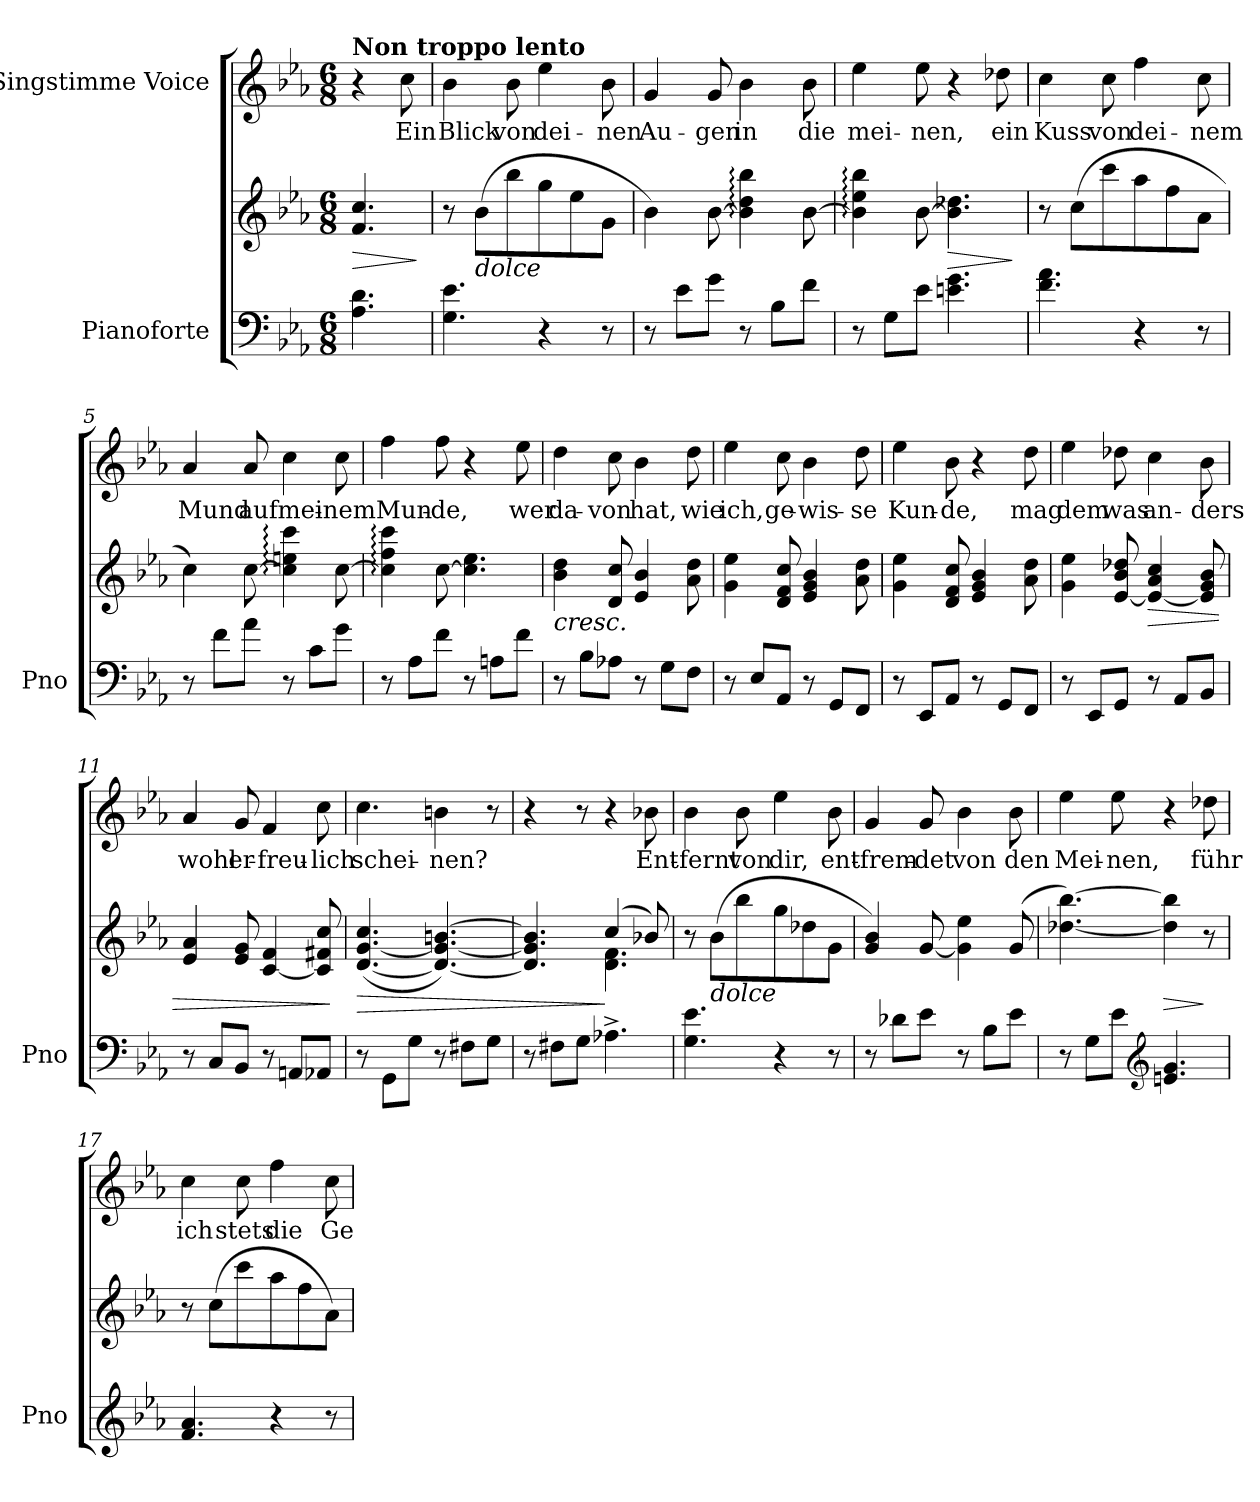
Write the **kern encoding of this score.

**kern	**kern	**dynam	**kern	**text
*part2	*part2	*part2	*part1	*part1
*staff3	*staff2	*staff2/3	*staff1	*staff1
*I"Pianoforte	*	*	*I"Singstimme Voice	*
*I'Pno	*	*	*	*
*clefF4	*clefG2	*	*clefG2	*
*k[b-e-a-]	*k[b-e-a-]	*	*k[b-e-a-]	*
*M6/8	*M6/8	*	*M6/8	*
=	=	=	=	=
!	!	!	!LO:TX:a:B:t=Non troppo lento	!
!	!	!LO:HP:b	!	!
4.A-\ 4.d\	4.f/ 4.cc/	>	4r	.
!	!	!	!	!LO:LY:b
.	.	.	8cc\	Ein
.	.	]	.	.
=1	=1	=1	=1	=1
!	!	!	!	!LO:LY:b
4.G\ 4.e-\	8r	.	4b-\	Blick
!	!LO:TX:b:i:t=dolce	!	!	!
.	(8b-\L	.	.	.
!	!	!	!	!LO:LY:b
.	8bb-\	.	8b-\	von
!	!	!	!	!LO:LY:b
4r	8gg\	.	4ee-\	dei-
.	8ee-\	.	.	.
!	!	!	!	!LO:LY:b
8r	8g\J	.	8b-\	-nen
=2	=2	=2	=2	=2
!	!	!	!	!LO:LY:b
8r	4b-\)	.	4g/	Au-
8e-\L	.	.	.	.
!	!	!	!	!LO:LY:b
8g\J	[<8b-\	.	8g/	-gen
!	!	!	!	!LO:LY:b
8r	4b-\]:: 4dd\:: 4bb-\::	.	4b-\	in
8B-\L	.	.	.	.
!	!	!	!	!LO:LY:b
8f\J	[<8b-\	.	8b-\	die
=3	=3	=3	=3	=3
!	!	!	!	!LO:LY:b
8r	4b-\]:: 4ee-\:: 4bb-\::	.	4ee-\	mei-
8G\L	.	.	.	.
!	!	!	!	!LO:LY:b
8e-\J	[<8b-\	.	8ee-\	-nen,
!	!	!LO:HP:b	!	!
4.en\ 4.g\	4.b-\] 4.dd-X\	>	4r	.
!	!	!	!	!LO:LY:b
.	.	.	8dd-X\	ein
.	.	]	.	.
=4	=4	=4	=4	=4
!	!	!	!	!LO:LY:b
4.f\ 4.a-\	8r	.	4cc\	Kuss
.	(8cc\L	.	.	.
!	!	!	!	!LO:LY:b
.	8ccc\	.	8cc\	von
!	!	!	!	!LO:LY:b
4r	8aa-\	.	4ff\	dei-
.	8ff\	.	.	.
!	!	!	!	!LO:LY:b
8r	8a-\J	.	8cc\	-nem
!!LO:LB:g=z
=5	=5	=5	=5	=5
!	!	!	!	!LO:LY:b
8r	4cc\)	.	4a-/	Mund
8f\L	.	.	.	.
!	!	!	!	!LO:LY:b
8a-\J	[<8cc\	.	8a-/	auf
!	!	!	!	!LO:LY:b
8r	4cc\]:: 4een\:: 4ccc\::	.	4cc\	mei-
8c\L	.	.	.	.
!	!	!	!	!LO:LY:b
8g\J	[<8cc\	.	8cc\	-nem
=6	=6	=6	=6	=6
!	!	!	!	!LO:LY:b
8r	4cc\]:: 4ff\:: 4ccc\::	.	4ff\	Mun-
8A-\L	.	.	.	.
!	!	!	!	!LO:LY:b
8f\J	[<8cc\	.	8ff\	-de,
8r	4.cc\] 4.ee-\	.	4r	.
8An\L	.	.	.	.
!	!	!	!	!LO:LY:b
8f\J	.	.	8ee-\	wer
=7	=7	=7	=7	=7
!	!LO:TX:b:i:t=cresc.	!	!	!
!	!	!	!	!LO:LY:b
8r	4b-\ 4dd\	.	4dd\	da-
8B-\L	.	.	.	.
!	!	!	!	!LO:LY:b
8A-X\J	8d/ 8cc/	.	8cc\	von
!	!	!	!	!LO:LY:b
8r	4e-/ 4b-/	.	4b-\	hat,
8G\L	.	.	.	.
!	!	!	!	!LO:LY:b
8F\J	8a-\ 8dd\	.	8dd\	wie
=8	=8	=8	=8	=8
!	!	!	!	!LO:LY:b
8r	4g\ 4ee-\	.	4ee-\	ich,
8E-/L	.	.	.	.
!	!	!	!	!LO:LY:b
8AA-/J	8d/ 8f/ 8cc/	.	8cc\	ge-
!	!	!	!	!LO:LY:b
8r	4e-/ 4g/ 4b-/	.	4b-\	-wis-
8GG/L	.	.	.	.
!	!	!	!	!LO:LY:b
8FF/J	8a-\ 8dd\	.	8dd\	-se
=9	=9	=9	=9	=9
!	!	!	!	!LO:LY:b
8r	4g\ 4ee-\	.	4ee-\	Kun-
8EE-/L	.	.	.	.
!	!	!	!	!LO:LY:b
8AA-/J	8d/ 8f/ 8cc/	.	8b-\	-de,
8r	4e-/ 4g/ 4b-/	.	4r	.
8GG/L	.	.	.	.
!	!	!	!	!LO:LY:b
8FF/J	8a-\ 8dd\	.	8dd\	mag
!!LO:LB:g=z
=10	=10	=10	=10	=10
!	!	!	!	!LO:LY:b
8r	4g\ 4ee-\	.	4ee-\	dem
8EE-/L	.	.	.	.
!	!	!	!	!LO:LY:b
8GG/J	[8e-/ 8b-/ 8dd-X/	.	8dd-X\	was
!	!	!LO:HP:b	!	!LO:LY:b
8r	4e-/_ 4a-/ 4cc/	>	4cc\	an-
8AA-/L	.	.	.	.
!	!	!	!	!LO:LY:b
8BB-/J	8e-/] 8g/ 8b-/	.	8b-\	-ders
=11	=11	=11	=11	=11
!	!	!	!	!LO:LY:b
8r	4e-/ 4a-/	.	4a-/	wohl
8C/L	.	.	.	.
!	!	!	!	!LO:LY:b
8BB-/J	8e-/ 8g/	.	8g/	er-
!	!	!	!	!LO:LY:b
8r	[4c/ 4f/	.	4f/	-freu-
8AAn/L	.	.	.	.
!	!	!	!	!LO:LY:b
8AA-X/J	8c/] 8f#X/ 8cc/	.	8cc\	-lich
.	.	]	.	.
=12	=12	=12	=12	=12
!	!	!LO:HP:b	!	!LO:LY:b
8r	(>[4.d/ [<4.g/ 4.cc/	>	4.cc\	schei-
8GG\L	.	.	.	.
8G\J	.	.	.	.
!	!	!	!	!LO:LY:b
8r	4.d/_ 4.g/_ [4.bn/)	.	4bn\	-nen?
8F#X\L	.	.	.	.
8G\J	.	.	8r	.
=13	=13	=13	=13	=13
*	*^	*	*	*
8r	4.d/] 4.g/] 4.b/]	4.ryy	.	4r	.
8F#X\L	.	.	.	.	.
8G\J	.	.	.	8r	.
4.A-X^\	(4cc/	4.d\ 4.f\	]	4r	.
!	!	!	!	!	!LO:LY:b
.	8b-X/)	.	.	8b-X\	Ent-
*	*v	*v	*	*	*
!!LO:LB:g=z
=14	=14	=14	=14	=14
!	!	!	!	!LO:LY:b
4.G\ 4.e-\	8r	.	4b-\	-fernt
!	!LO:TX:b:i:t=dolce	!	!	!
.	(8b-\L	.	.	.
!	!	!	!	!LO:LY:b
.	8bb-\	.	8b-\	von
!	!	!	!	!LO:LY:b
4r	8gg\	.	4ee-\	dir,
.	8dd-X\	.	.	.
!	!	!	!	!LO:LY:b
8r	8g\J	.	8b-\	ent-
=15	=15	=15	=15	=15
!	!	!	!	!LO:LY:b
8r	4g/ 4b-/)	.	4g/	-frem-
8d-X\L	.	.	.	.
!	!	!	!	!LO:LY:b
8e-\J	[<8g/	.	8g/	-det
!	!	!	!	!LO:LY:b
8r	4g\] 4ee-\	.	4b-\	von
8B-\L	.	.	.	.
!	!	!	!	!LO:LY:b
8e-\J	(>8g/	.	8b-\	den
=16	=16	=16	=16	=16
!	!	!	!	!LO:LY:b
8r	[4.dd-X\ [4.bb-\)	.	4ee-\	Mei-
8G\L	.	.	.	.
!	!	!	!	!LO:LY:b
8e-\J	.	.	8ee-\	-nen,
*clefG2	*	*	*	*
!	!	!LO:HP:b	!	!
4.en/ 4.g/	4dd-\] 4bb-\]	>	4r	.
!	!	!	!	!LO:LY:b
.	8r	]	8dd-X\	führ
=17	=17	=17	=17	=17
!	!	!	!	!LO:LY:b
4.f/ 4.a-/	8r	.	4cc\	ich
.	(8cc\L	.	.	.
!	!	!	!	!LO:LY:b
.	8ccc\	.	8cc\	stets
!	!	!	!	!LO:LY:b
4r	8aa-\	.	4ff\	die
.	8ff\	.	.	.
!	!	!	!	!LO:LY:b
8r	8a-\J)	.	8cc\	Ge-
=	=	=	=	=
*-	*-	*-	*-	*-
